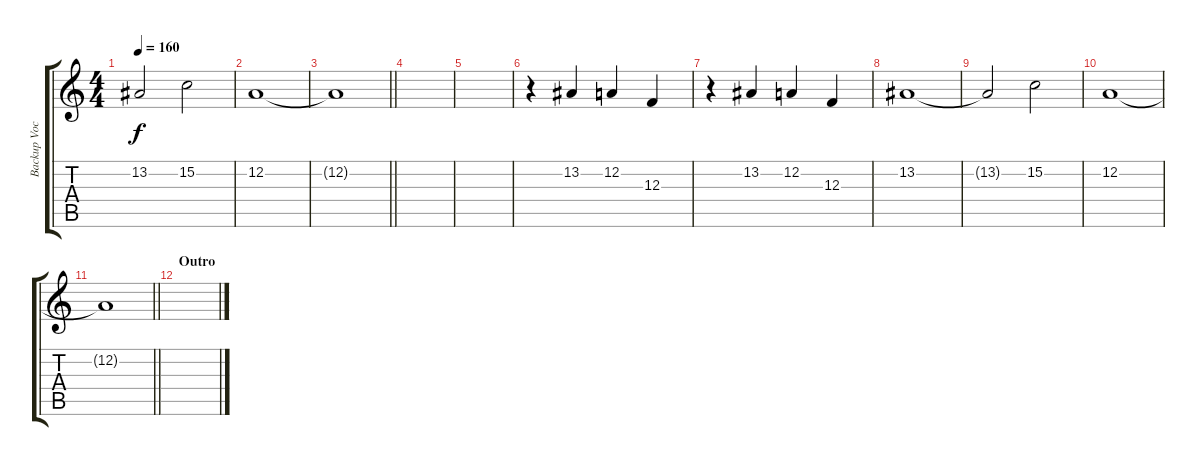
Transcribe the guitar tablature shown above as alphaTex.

\track ("Backup Vocals" "Backup Voc") {instrument flute}
\staff {score tabs}
\tuning (D4 A3 F3 C3 G2 C2) {hide}
\ts (4 4)
\tempo 160
\clef g2
\ks c
13.2{t}.2{dy f} 15.2.2 |
12.2.1 |
\barLineRight lightlight
12.2{t}.1 |
|
|
r.4 13.2.4 12.2.4 12.3.4 |
r.4 13.2.4 12.2.4 12.3.4 |
13.2.1 |
13.2{t}.2 15.2.2 |
12.2.1 |
\barLineRight lightlight
12.2{t}.1 |
\section ("" "Outro")
